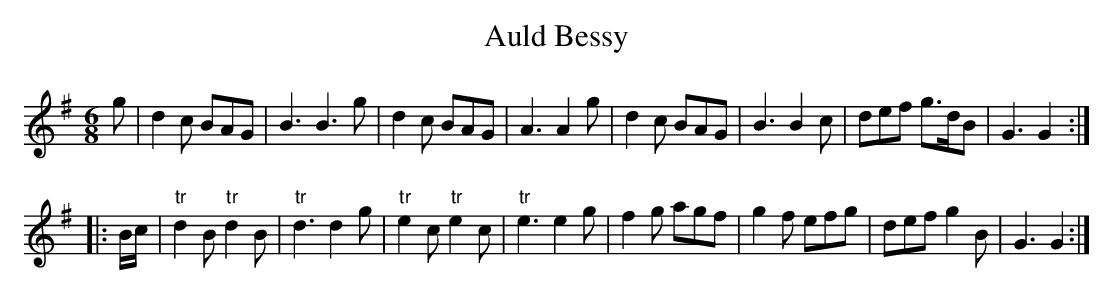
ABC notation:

X:1
T:Auld Bessy
M:6/8
K:G major
g|\
d2c BAG | B3 B3g| d2c BAG| A3 A2g|\
d2c BAG| B3 B2c| def g>dB| G3 G2::
B/c/|\
"tr"d2B "tr"d2B| "tr"d3 d2g| "tr"e2c "tr"e2c| "tr"e3 e2g|\
f2g agf| g2f efg| def g2B| G3 G2:|
